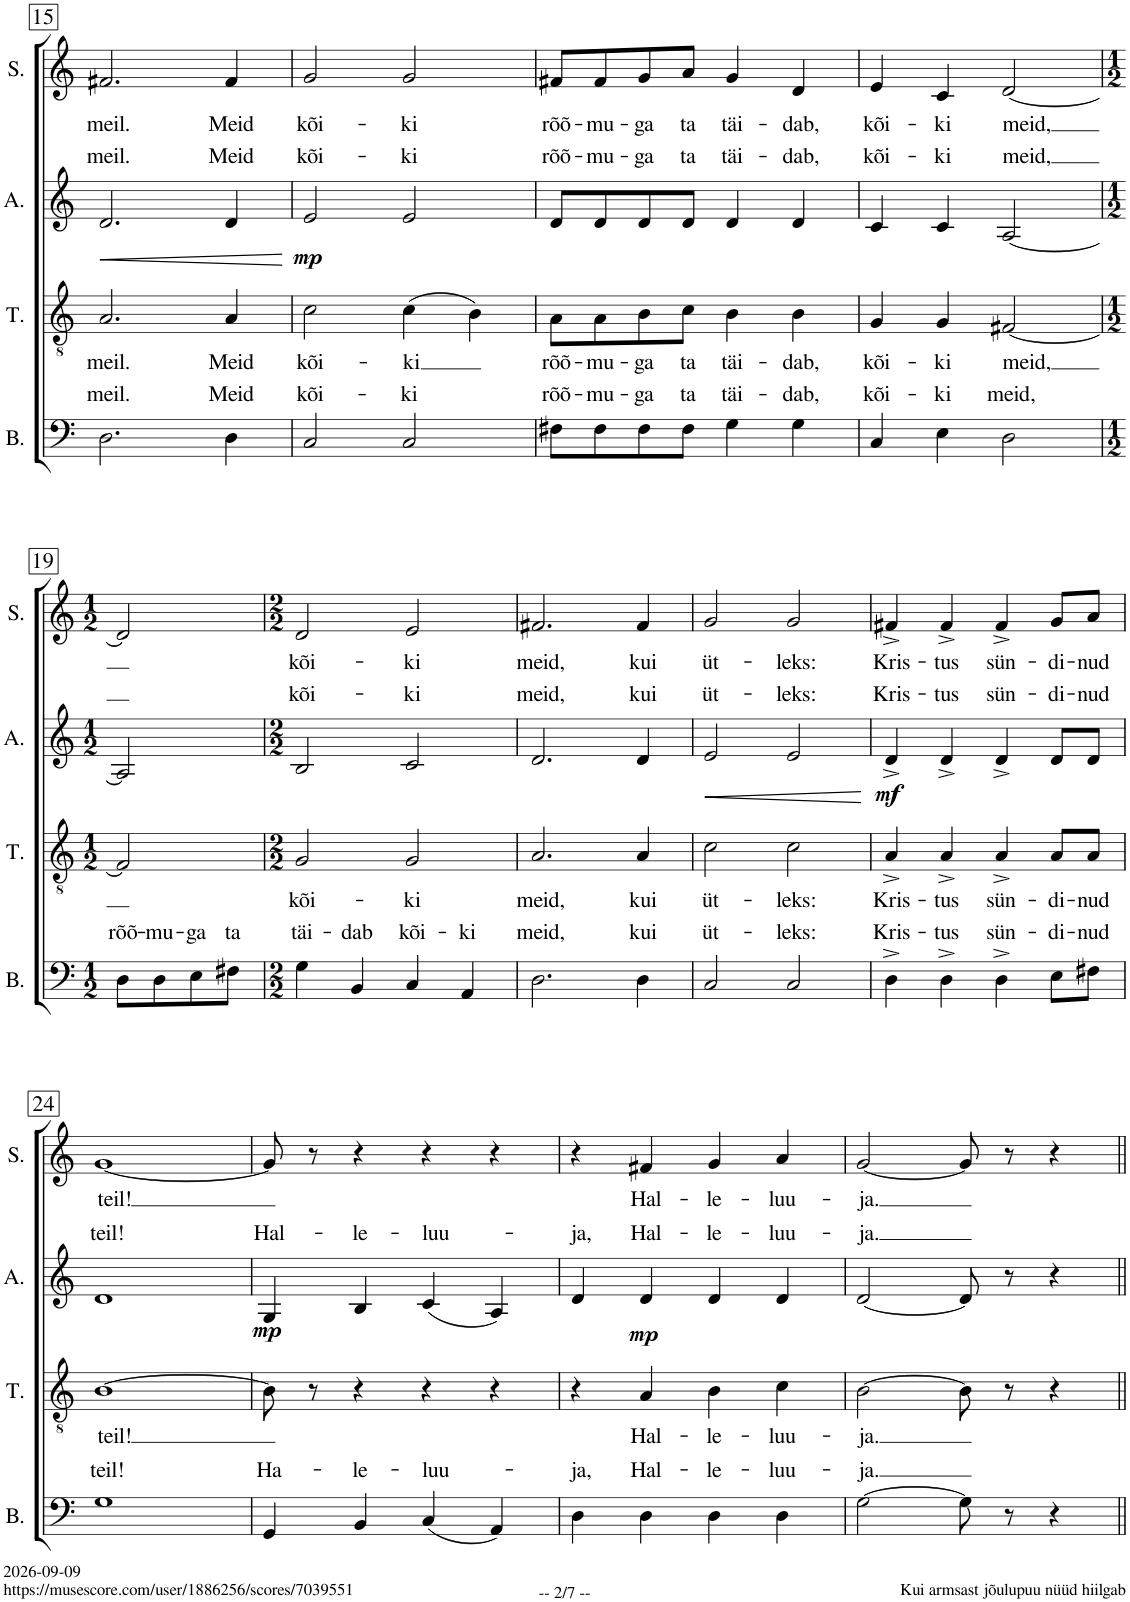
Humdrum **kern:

**kern	**text	**kern	**text	**dynam	**kern	**text	**dynam	**kern	**text
*part4	*part4	*part3	*part3	*part3	*part2	*part2	*part2	*part1	*part1
*staff4	*staff4	*staff3	*staff3	*staff3	*staff2	*staff2	*staff2	*staff1	*staff1
*I"Bass	*	*I"Tenor	*	*	*I"Alto	*	*	*I"Soprano	*
*I'B.	*	*I'T.	*	*	*I'A.	*	*	*I'S.	*
!!LO:PB:g=z
*clefF4	*	*clefGv2	*	*	*clefG2	*	*	*clefG2	*
*	*	*	*	*	*Trd1c2	*	*	*	*
*k[]	*	*k[]	*	*	*k[]	*	*	*k[]	*
*M2/2	*	*M2/2	*	*	*M2/2	*	*	*M2/2	*
=15	=15	=15	=15	=15	=15	=15	=15	=15	=15
!	!LO:LY:a	!	!LO:LY:b	!LO:HP:b	!	!LO:LY:a	!	!	!LO:LY:b
2.D\	meil.	2.A/	meil.	<	2.d/	meil.	.	2.f#X/	meil.
!	!LO:LY:a	!	!LO:LY:b	!	!	!LO:LY:a	!	!	!LO:LY:b
4D\	Meid	4A/	Meid	.	4d/	Meid	.	4f#/	Meid
.	.	.	.	[	.	.	.	.	.
=16	=16	=16	=16	=16	=16	=16	=16	=16	=16
!	!LO:LY:a	!	!LO:LY:b	!LO:DY:a	!	!LO:LY:a	!	!	!LO:LY:b
2C/	kõi-	2c\	kõi-	mp	2e/	kõi-	.	2g/	kõi-
!	!LO:LY:a	!	!LO:LY:b	!	!	!LO:LY:a	!	!	!LO:LY:b
2C/	-ki	(4c\	-ki	.	2e/	-ki	.	2g/	-ki
.	.	4B\)	.	.	.	.	.	.	.
=17	=17	=17	=17	=17	=17	=17	=17	=17	=17
!	!LO:LY:a	!	!LO:LY:b	!	!	!LO:LY:a	!	!	!LO:LY:b
8F#X\L	rõõ-	8A\L	rõõ-	.	8d/L	rõõ-	.	8f#X/L	rõõ-
!	!LO:LY:a	!	!LO:LY:b	!	!	!LO:LY:a	!	!	!LO:LY:b
8F#\	-mu-	8A\	-mu-	.	8d/	-mu-	.	8f#/	-mu-
!	!LO:LY:a	!	!LO:LY:b	!	!	!LO:LY:a	!	!	!LO:LY:b
8F#\	-ga	8B\	-ga	.	8d/	-ga	.	8g/	-ga
!	!LO:LY:a	!	!LO:LY:b	!	!	!LO:LY:a	!	!	!LO:LY:b
8F#\J	ta	8c\J	ta	.	8d/J	ta	.	8a/J	ta
!	!LO:LY:a	!	!LO:LY:b	!	!	!LO:LY:a	!	!	!LO:LY:b
4G\	täi-	4B\	täi-	.	4d/	täi-	.	4g/	täi-
!	!LO:LY:a	!	!LO:LY:b	!	!	!LO:LY:a	!	!	!LO:LY:b
4G\	-dab,	4B\	-dab,	.	4d/	-dab,	.	4d/	-dab,
=18	=18	=18	=18	=18	=18	=18	=18	=18	=18
!	!LO:LY:a	!	!LO:LY:b	!	!	!LO:LY:a	!	!	!LO:LY:b
4C/	kõi-	4G/	kõi-	.	4c/	kõi-	.	4e/	kõi-
!	!LO:LY:a	!	!LO:LY:b	!	!	!LO:LY:a	!	!	!LO:LY:b
4E\	-ki	4G/	-ki	.	4c/	-ki	.	4c/	-ki
!	!LO:LY:a	!	!LO:LY:b	!	!	!LO:LY:a	!	!	!LO:LY:b
2D\	meid,	[2F#X/	meid,	.	[2A/	meid,	.	[2d/	meid,
!!LO:LB:g=z
=19	=19	=19	=19	=19	=19	=19	=19	=19	=19
*M1/2	*	*M1/2	*	*	*M1/2	*	*	*M1/2	*
!	!LO:LY:a	!	!	!	!	!	!	!	!
8D\L	rõõ-	2F#/]	.	.	2A/]	.	.	2d/]	.
!	!LO:LY:a	!	!	!	!	!	!	!	!
8D\	-mu-	.	.	.	.	.	.	.	.
!	!LO:LY:a	!	!	!	!	!	!	!	!
8E\	-ga	.	.	.	.	.	.	.	.
!	!LO:LY:a	!	!	!	!	!	!	!	!
8F#X\J	ta	.	.	.	.	.	.	.	.
=20	=20	=20	=20	=20	=20	=20	=20	=20	=20
*M2/2	*	*M2/2	*	*	*M2/2	*	*	*M2/2	*
!	!LO:LY:a	!	!LO:LY:b	!	!	!LO:LY:a	!	!	!LO:LY:b
4G\	täi-	2G/	kõi-	.	2B/	kõi-	.	2d/	kõi-
!	!LO:LY:a	!	!	!	!	!	!	!	!
4BB/	-dab	.	.	.	.	.	.	.	.
!	!LO:LY:a	!	!LO:LY:b	!	!	!LO:LY:a	!	!	!LO:LY:b
4C/	kõi-	2G/	-ki	.	2c/	-ki	.	2e/	-ki
!	!LO:LY:a	!	!	!	!	!	!	!	!
4AA/	-ki	.	.	.	.	.	.	.	.
=21	=21	=21	=21	=21	=21	=21	=21	=21	=21
!	!LO:LY:a	!	!LO:LY:b	!	!	!LO:LY:a	!	!	!LO:LY:b
2.D\	meid,	2.A/	meid,	.	2.d/	meid,	.	2.f#X/	meid,
!	!LO:LY:a	!	!LO:LY:b	!	!	!LO:LY:a	!	!	!LO:LY:b
4D\	kui	4A/	kui	.	4d/	kui	.	4f#/	kui
=22	=22	=22	=22	=22	=22	=22	=22	=22	=22
!	!LO:LY:a	!	!LO:LY:b	!LO:HP:b	!	!LO:LY:a	!	!	!LO:LY:b
2C/	üt-	2c\	üt-	<	2e/	üt-	.	2g/	üt-
!	!LO:LY:a	!	!LO:LY:b	!	!	!LO:LY:a	!	!	!LO:LY:b
2C/	-leks:	2c\	-leks:	.	2e/	-leks:	.	2g/	-leks:
.	.	.	.	[	.	.	.	.	.
=23	=23	=23	=23	=23	=23	=23	=23	=23	=23
!	!LO:LY:a	!	!LO:LY:b	!LO:DY:a	!	!LO:LY:a	!	!	!LO:LY:b
4D^\	Kris-	4A^/	Kris-	mf	4d^/	Kris-	.	4f#X^/	Kris-
!	!LO:LY:a	!	!LO:LY:b	!	!	!LO:LY:a	!	!	!LO:LY:b
4D^\	-tus	4A^/	-tus	.	4d^/	-tus	.	4f#^/	-tus
!	!LO:LY:a	!	!LO:LY:b	!	!	!LO:LY:a	!	!	!LO:LY:b
4D^\	sün-	4A^/	sün-	.	4d^/	sün-	.	4f#^/	sün-
!	!LO:LY:a	!	!LO:LY:b	!	!	!LO:LY:a	!	!	!LO:LY:b
8E\L	-di-	8A/L	-di-	.	8d/L	-di-	.	8g/L	-di-
!	!LO:LY:a	!	!LO:LY:b	!	!	!LO:LY:a	!	!	!LO:LY:b
8F#X\J	-nud	8A/J	-nud	.	8d/J	-nud	.	8a/J	-nud
!!LO:LB:g=z
=24	=24	=24	=24	=24	=24	=24	=24	=24	=24
!	!LO:LY:a	!	!LO:LY:b	!	!	!LO:LY:a	!	!	!LO:LY:b
1G	teil!	[1B	teil!	.	1d	teil!	.	[1g	teil!
=25	=25	=25	=25	=25	=25	=25	=25	=25	=25
!	!LO:LY:a	!	!	!	!	!LO:LY:a	!LO:DY:b	!	!
4GG/	Ha-	8B\]	.	.	4G/	Hal-	mp	8g/]	.
.	.	8r	.	.	.	.	.	8r	.
!	!LO:LY:a	!	!	!	!	!LO:LY:a	!	!	!
4BB/	-le-	4r	.	.	4B/	-le-	.	4r	.
!	!LO:LY:a	!	!	!	!	!LO:LY:a	!	!	!
(4C/	-luu-	4r	.	.	(4c/	-luu-	.	4r	.
4AA/)	.	4r	.	.	4A/)	.	.	4r	.
=26	=26	=26	=26	=26	=26	=26	=26	=26	=26
!	!LO:LY:a	!	!	!	!	!LO:LY:a	!	!	!
4D\	-ja,	4r	.	.	4d/	-ja,	.	4r	.
!	!LO:LY:a	!	!LO:LY:b	!LO:DY:a	!	!LO:LY:a	!	!	!LO:LY:b
4D\	Hal-	4A/	Hal-	mp	4d/	Hal-	.	4f#X/	Hal-
!	!LO:LY:a	!	!LO:LY:b	!	!	!LO:LY:a	!	!	!LO:LY:b
4D\	-le-	4B\	-le-	.	4d/	-le-	.	4g/	-le-
!	!LO:LY:a	!	!LO:LY:b	!	!	!LO:LY:a	!	!	!LO:LY:b
4D\	-luu-	4c\	-luu-	.	4d/	-luu-	.	4a/	-luu-
=27	=27	=27	=27	=27	=27	=27	=27	=27	=27
!	!LO:LY:a	!	!LO:LY:b	!	!	!LO:LY:a	!	!	!LO:LY:b
[2G\	-ja.	[2B\	-ja.	.	[2d/	-ja.	.	[2g/	-ja.
8G\]	.	8B\]	.	.	8d/]	.	.	8g/]	.
8r	.	8r	.	.	8r	.	.	8r	.
4r	.	4r	.	.	4r	.	.	4r	.
=||	=||	=||	=||	=||	=||	=||	=||	=||	=||
*-	*-	*-	*-	*-	*-	*-	*-	*-	*-
